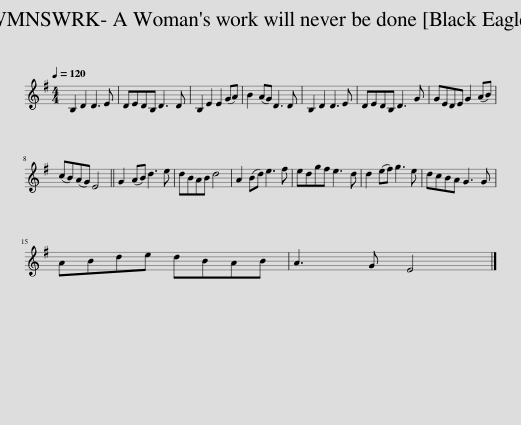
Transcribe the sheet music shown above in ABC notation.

X:1
L:1/8
Q:1/4=120
M:4/4
I:linebreak $
K:Emin
V:1 treble
V:1
 B,2 D2 D3 E | DEDB, D3 D | B,2 E2 E2 (GA) | B2 (AG) D3 D | B,2 D2 D3 E | %5
 DEDB, D3 G | GEDE G2 (AB) |$ (cB)(AG) E4 || G2 (AB) d3 e | dBAB d4 | %10
 A2 (Bd) e3 f | edgf e3 d | d2 (ef) g3 e | dcBA G3 G |$ ABde dBAB | %15
 A3 G E4 |] %16
